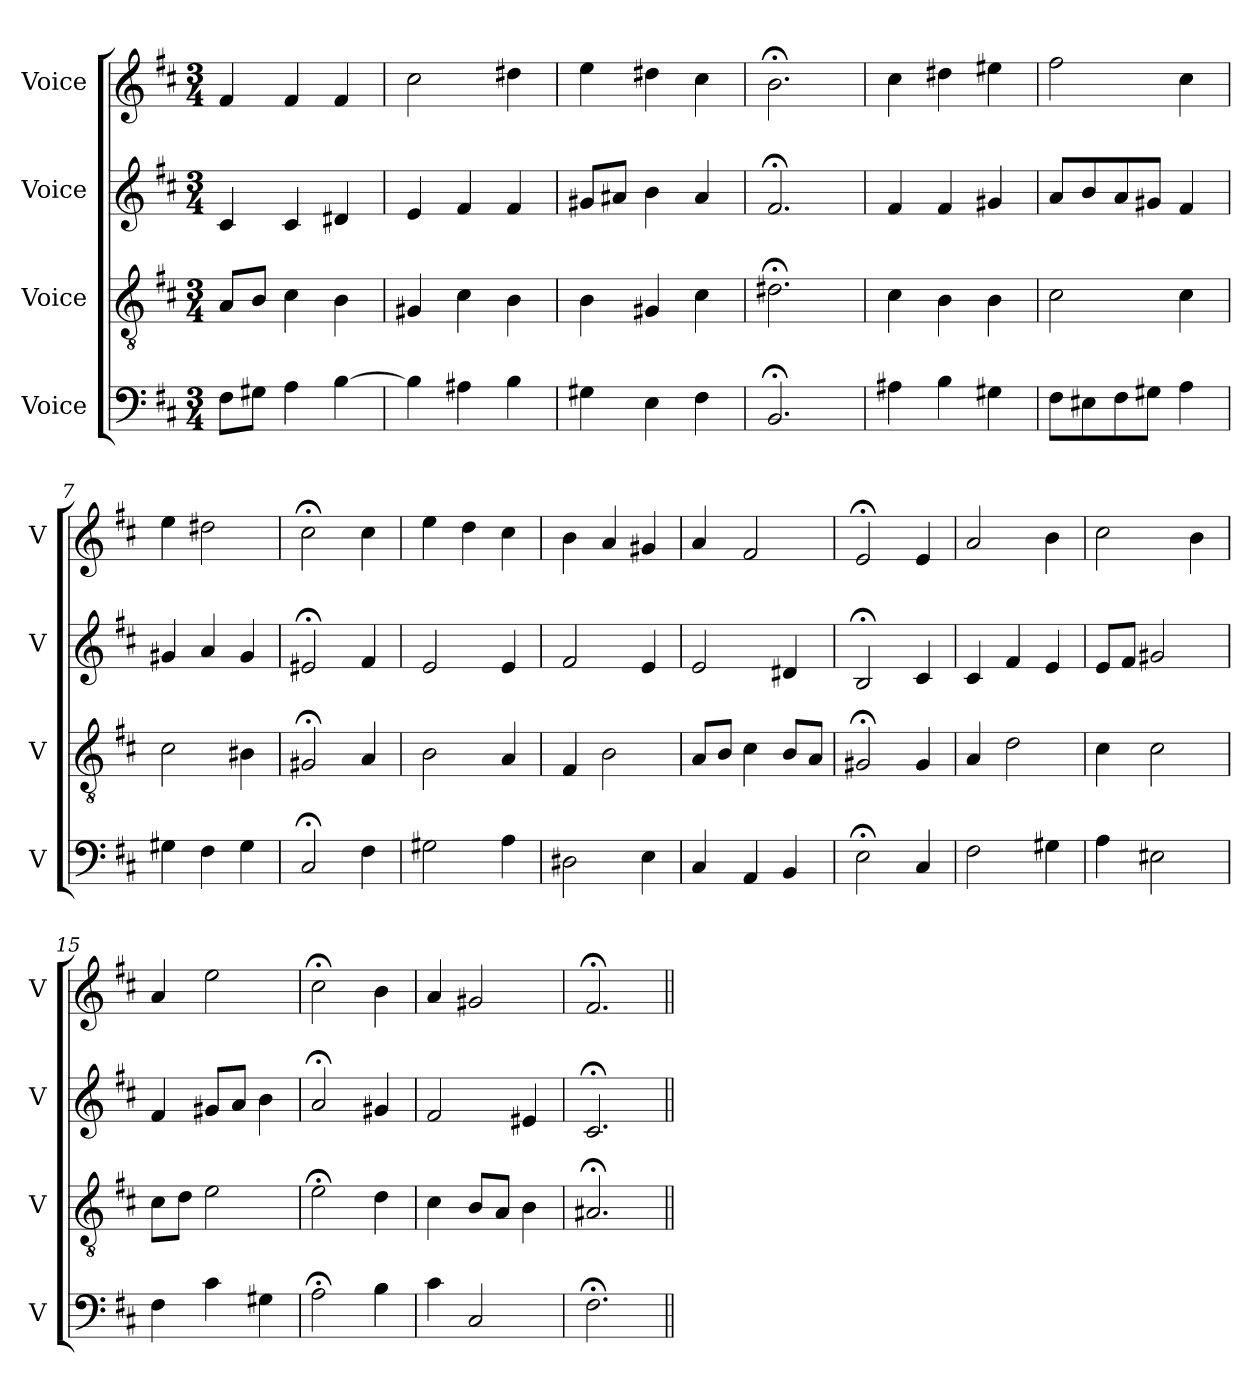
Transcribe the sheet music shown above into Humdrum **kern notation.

**kern	**kern	**kern	**kern
*part4	*part3	*part2	*part1
*staff4	*staff3	*staff2	*staff1
*I"Voice	*I"Voice	*I"Voice	*I"Voice
*I'V	*I'V	*I'V	*I'V
*clefF4	*clefGv2	*clefG2	*clefG2
*k[f#c#]	*k[f#c#]	*k[f#c#]	*k[f#c#]
*M3/4	*M3/4	*M3/4	*M3/4
=1	=1	=1	=1
8F#\L	8A/L	4c#/	4f#/
8G#X\J	8B/J	.	.
4A\	4c#\	4c#/	4f#/
[4B\	4B\	4d#X/	4f#/
=2	=2	=2	=2
4B\]	4G#X/	4e/	2cc#\
4A#X\	4c#\	4f#/	.
4B\	4B\	4f#/	4dd#X\
=3	=3	=3	=3
4G#X\	4B\	8g#X/L	4ee\
.	.	8a#X/J	.
4E\	4G#X/	4b\	4dd#X\
4F#\	4c#\	4a#/	4cc#\
=4	=4	=4	=4
2.BB;</	2.d#X;<\	2.f#;</	2.b;<\
=5	=5	=5	=5
4A#X\	4c#\	4f#/	4cc#\
4B\	4B\	4f#/	4dd#X\
4G#X\	4B\	4g#X/	4ee#X\
=6	=6	=6	=6
8F#\L	2c#\	8a/L	2ff#\
8E#X\	.	8b/	.
8F#\	.	8a/	.
8G#X\J	.	8g#X/J	.
4A\	4c#\	4f#/	4cc#\
=7	=7	=7	=7
4G#X\	2c#\	4g#X/	4ee\
4F#\	.	4a/	2dd#X\
4G#\	4B#X\	4g#/	.
=8	=8	=8	=8
2C#;</	2G#X;</	2e#X;</	2cc#;<\
4F#\	4A/	4f#/	4cc#\
!!LO:LB:g=z
=9	=9	=9	=9
2G#X\	2B\	2e/	4ee\
.	.	.	4dd\
4A\	4A/	4e/	4cc#\
=10	=10	=10	=10
2D#X\	4F#/	2f#/	4b\
.	2B\	.	4a/
4E\	.	4e/	4g#X/
=11	=11	=11	=11
4C#/	8A/L	2e/	4a/
.	8B/J	.	.
4AA/	4c#\	.	2f#/
4BB/	8B/L	4d#X/	.
.	8A/J	.	.
=12	=12	=12	=12
2E;<\	2G#X;</	2B;</	2e;</
4C#/	4G#/	4c#/	4e/
=13	=13	=13	=13
2F#\	4A/	4c#/	2a/
.	2d\	4f#/	.
4G#X\	.	4e/	4b\
=14	=14	=14	=14
4A\	4c#\	8e/L	2cc#\
.	.	8f#/J	.
2E#X\	2c#\	2g#X/	.
.	.	.	4b\
=15	=15	=15	=15
4F#\	8c#\L	4f#/	4a/
.	8d\J	.	.
4c#\	2e\	8g#X/L	2ee\
.	.	8a/J	.
4G#X\	.	4b\	.
=16	=16	=16	=16
2A;<\	2e;<\	2a;</	2cc#;<\
4B\	4d\	4g#X/	4b\
=17	=17	=17	=17
4c#\	4c#\	2f#/	4a/
2C#/	8B/L	.	2g#X/
.	8A/J	.	.
.	4B\	4e#X/	.
=18	=18	=18	=18
2.F#;<\	2.A#X;</	2.c#;</	2.f#;</
=||	=||	=||	=||
*-	*-	*-	*-
